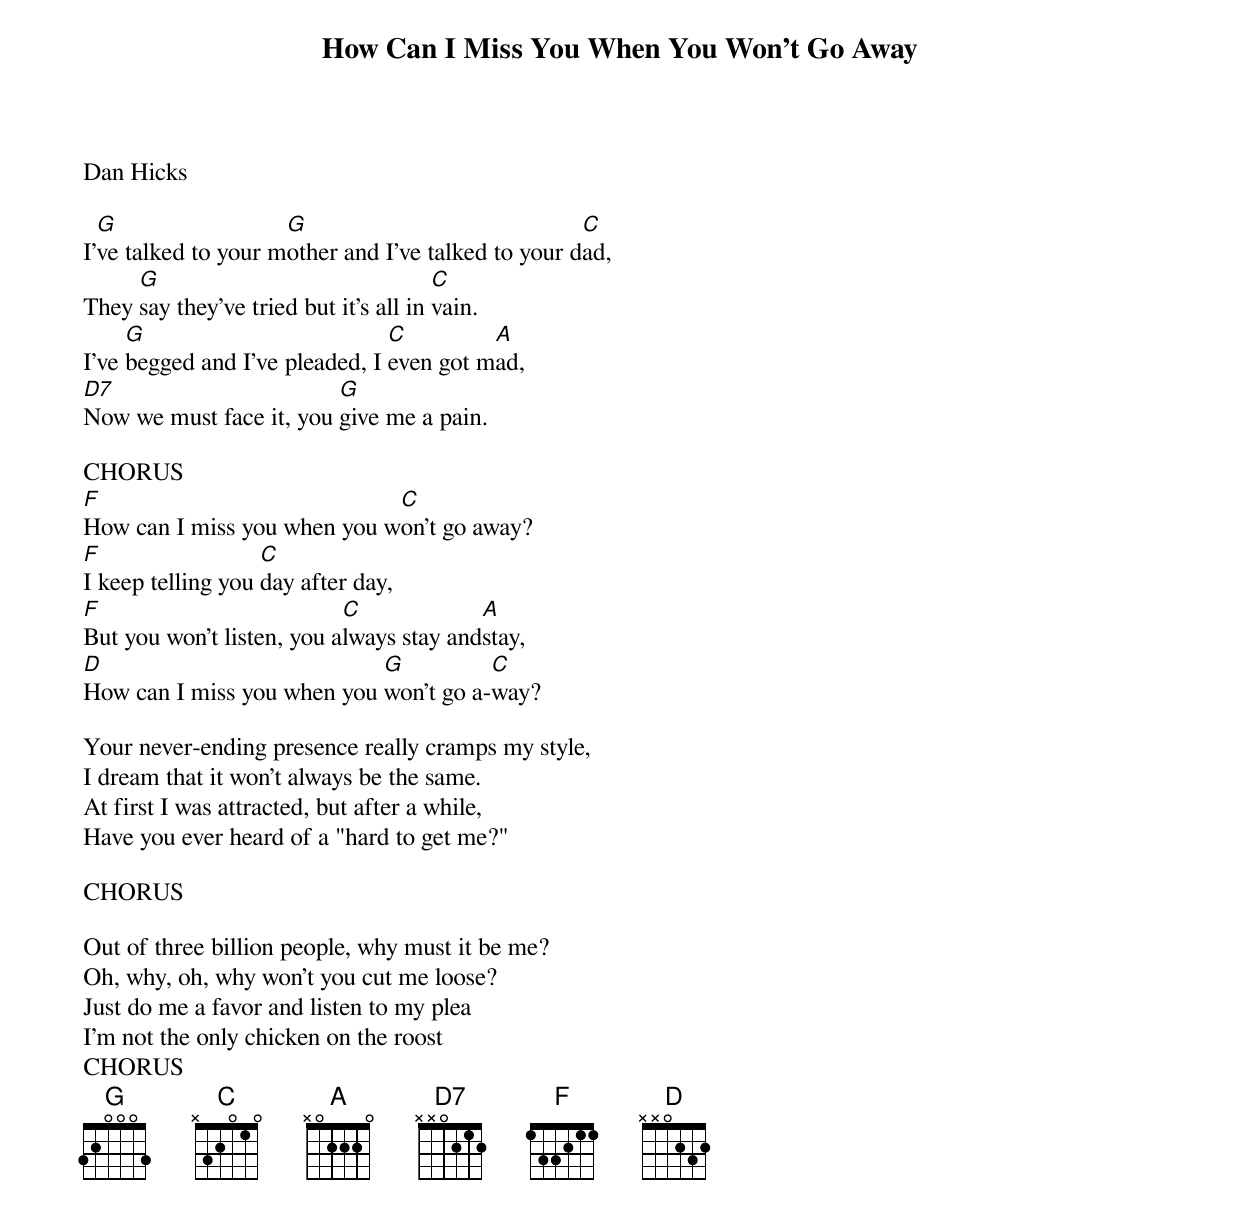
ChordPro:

{title:How Can I Miss You When You Won’t Go Away}
Dan Hicks

I'[G]ve talked to your m[G]other and I've talked to your d[C]ad,
They [G]say they've tried but it's all in [C]vain.
I've [G]begged and I've pleaded, I [C]even got m[A]ad,
[D7]Now we must face it, you [G]give me a pain.

CHORUS
[F]How can I miss you when you w[C]on't go away?
[F]I keep telling you [C]day after day,
[F]But you won't listen, you a[C]lways stay and[A]stay,
[D]How can I miss you when you [G]won't go a-[C]way?

Your never-ending presence really cramps my style,
I dream that it won't always be the same.
At first I was attracted, but after a while,
Have you ever heard of a "hard to get me?"

CHORUS

Out of three billion people, why must it be me?
Oh, why, oh, why won't you cut me loose?
Just do me a favor and listen to my plea
I'm not the only chicken on the roost
CHORUS
